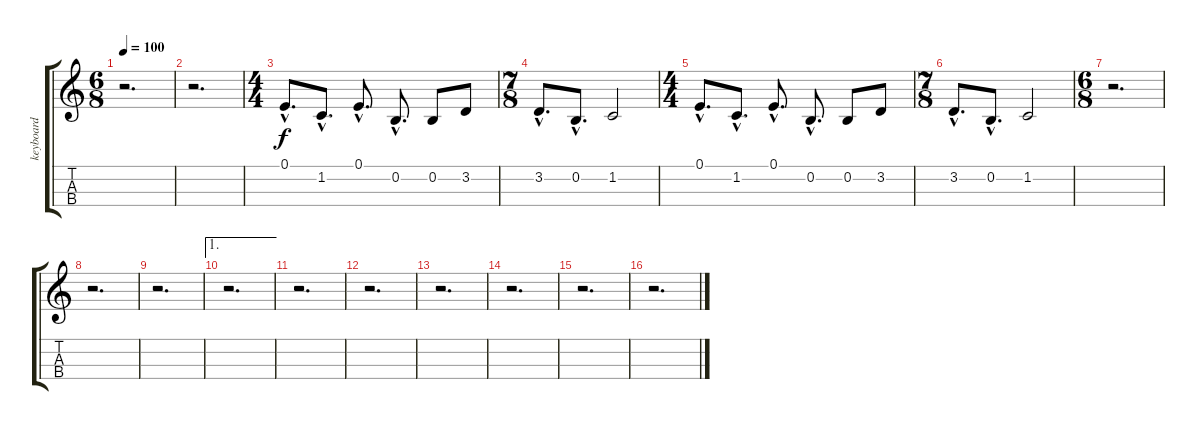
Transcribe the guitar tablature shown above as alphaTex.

\track ("keyboard" "keyboard") {instrument electricpiano1}
\staff {score tabs}
\tuning (E4 B3 G3 D3) {hide}
\ts (6 8)
\tempo 100
\clef g2
\ks c
r.2{d dy f} |
r.2{d} |
\ts (4 4)
0.1{hac}.8{d} 1.2{hac}.8{d} 0.1{hac}.8{d} 0.2{hac}.8{d} 0.2.8 3.2.8 |
\ts (7 8)
3.2{hac}.8{d} 0.2{hac}.8{d} 1.2.2 |
\ts (4 4)
0.1{hac}.8{d} 1.2{hac}.8{d} 0.1{hac}.8{d} 0.2{hac}.8{d} 0.2.8 3.2.8 |
\ts (7 8)
3.2{hac}.8{d} 0.2{hac}.8{d} 1.2.2 |
\ts (6 8)
r.2{d} |
r.2{d} |
r.2{d} |
\ae 1
r.2{d} |
r.2{d} |
r.2{d} |
r.2{d} |
r.2{d} |
r.2{d} |
r.2{d}
